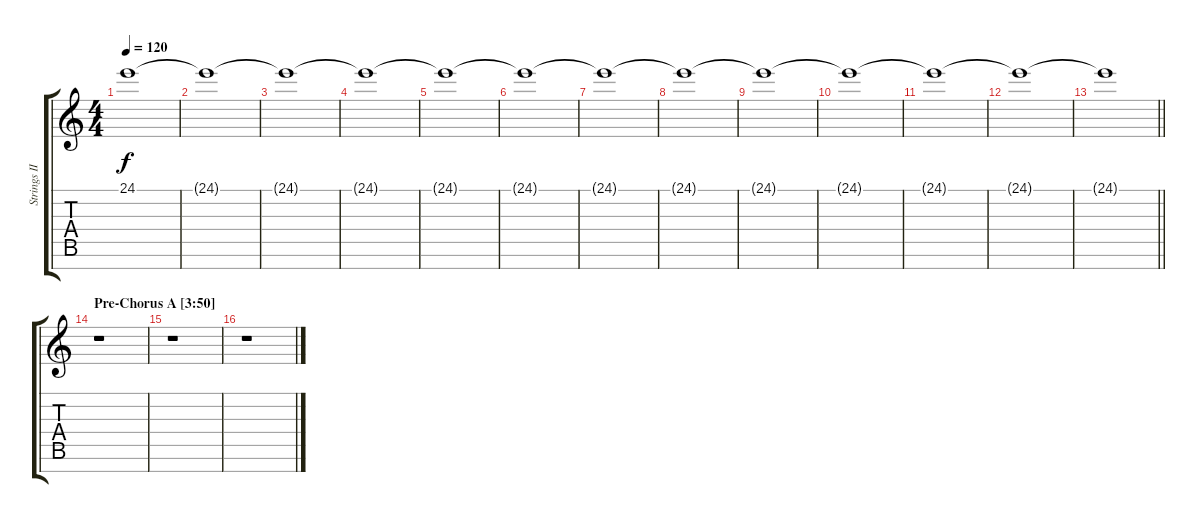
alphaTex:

\track ("Strings II" "Strings II") {instrument stringensemble1}
\staff {score tabs}
\tuning (E4 B3 G3 D3 A2 E2 B1) {hide}
\ts (4 4)
\tempo 120
\clef g2
\ks c
24.1{t}.1{dy f} |
24.1{t}.1 |
24.1{t}.1 |
24.1{t}.1 |
24.1{t}.1 |
24.1{t}.1 |
24.1{t}.1 |
24.1{t}.1 |
24.1{t}.1 |
24.1{t}.1{volume 0} |
24.1{t}.1 |
24.1{t}.1 |
\barLineRight lightlight
24.1{t}.1 |
\section ("" "Pre-Chorus A [3:50]")
r.1 |
r.1 |
r.1
